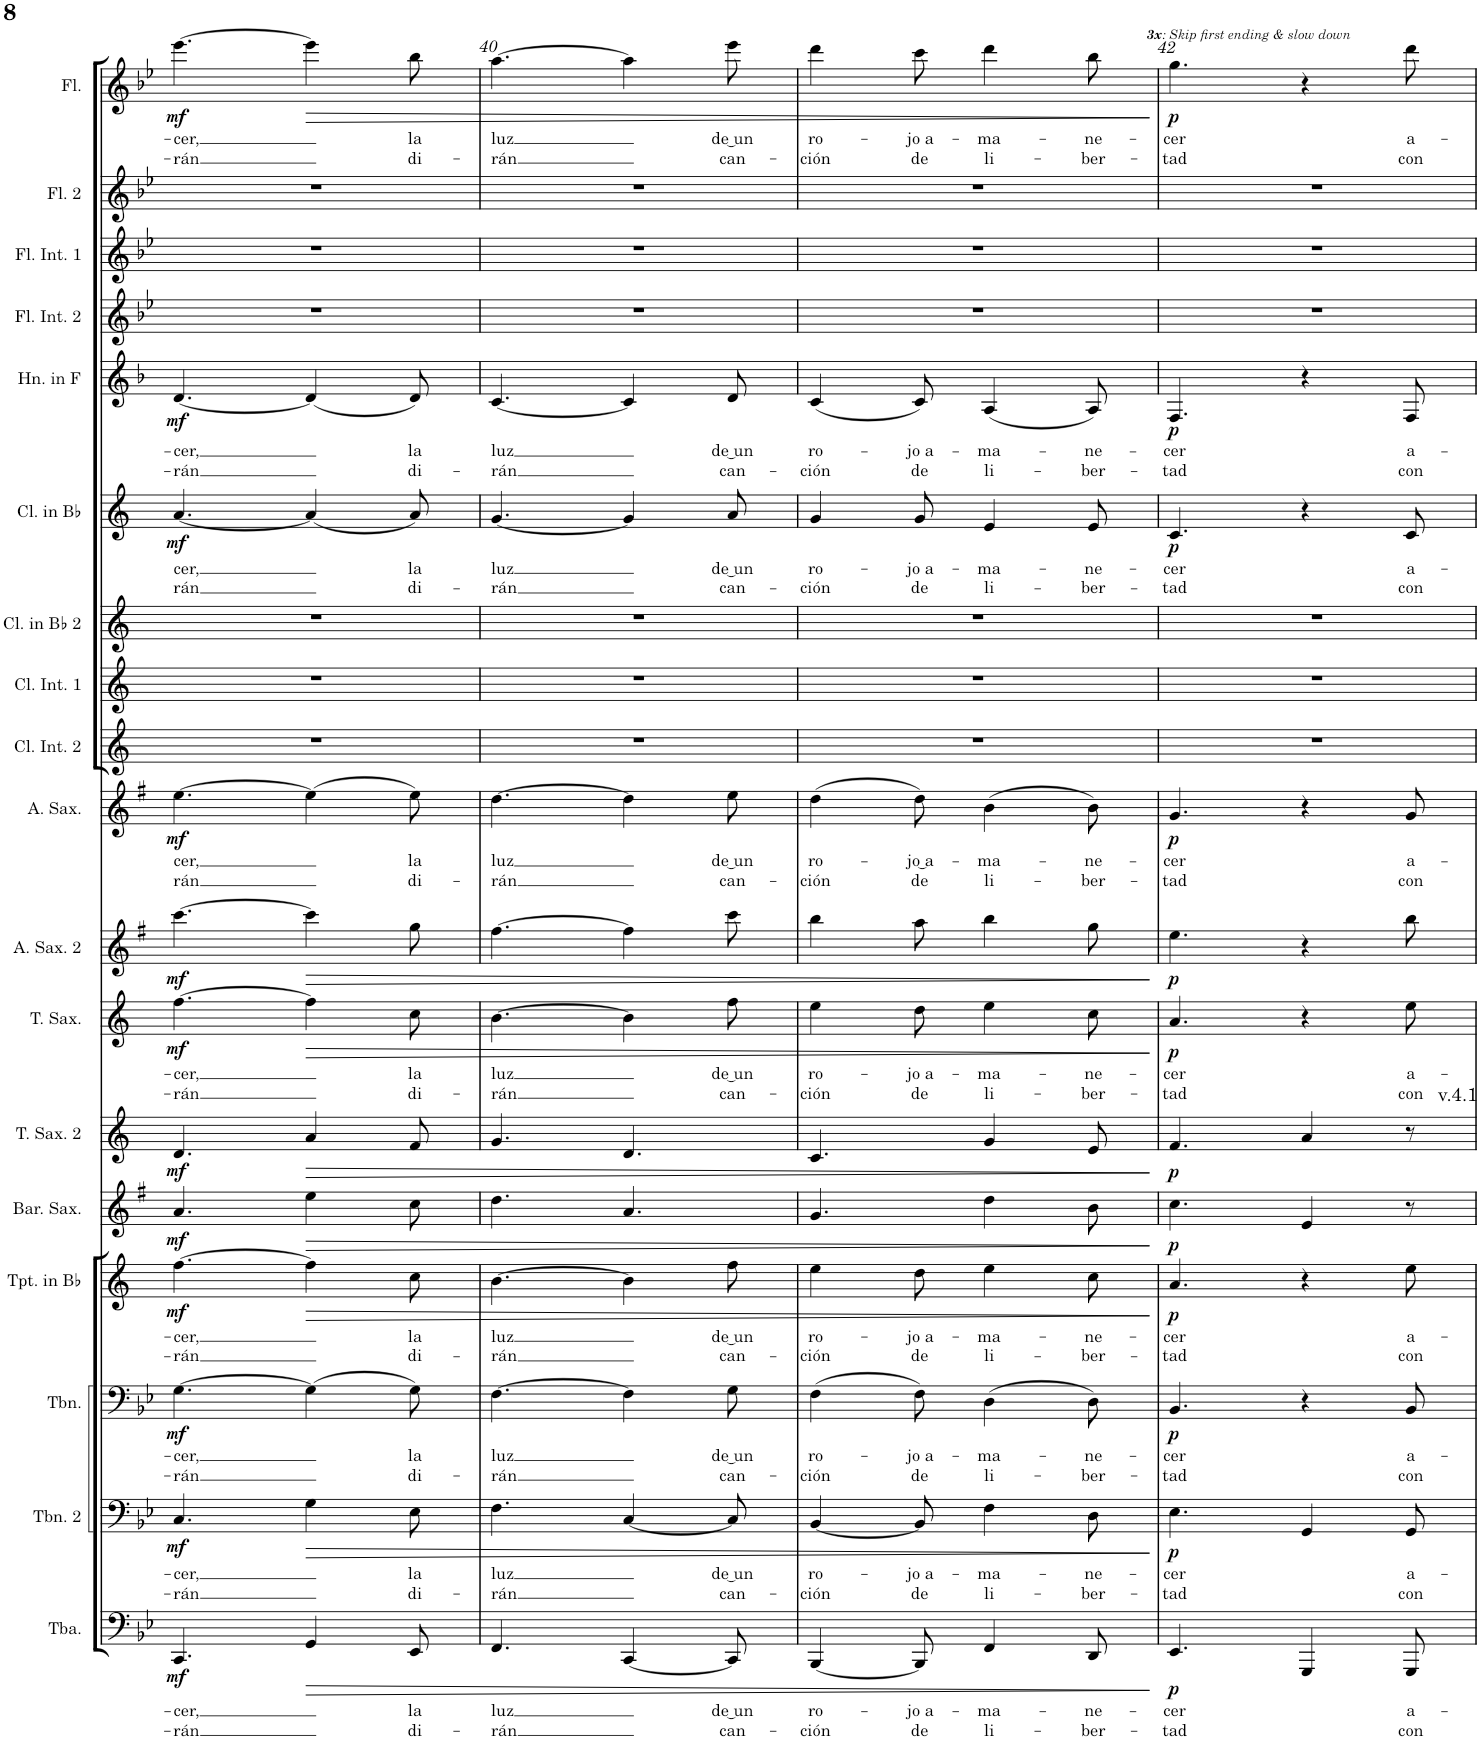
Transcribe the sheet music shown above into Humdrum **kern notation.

**kern	**text	**text	**dynam	**kern	**text	**text	**dynam	**kern	**text	**text	**dynam	**kern	**text	**text	**dynam	**kern	**dynam	**kern	**dynam	**kern	**text	**text	**dynam	**kern	**dynam	**kern	**text	**text	**dynam	**kern	**kern	**kern	**kern	**text	**text	**dynam	**kern	**text	**text	**dynam	**kern	**kern	**kern	**kern	**text	**text	**dynam
*part18	*part18	*part18	*part18	*part17	*part17	*part17	*part17	*part16	*part16	*part16	*part16	*part15	*part15	*part15	*part15	*part14	*part14	*part13	*part13	*part12	*part12	*part12	*part12	*part11	*part11	*part10	*part10	*part10	*part10	*part9	*part8	*part7	*part6	*part6	*part6	*part6	*part5	*part5	*part5	*part5	*part4	*part3	*part2	*part1	*part1	*part1	*part1
*staff18	*staff18	*staff18	*staff18	*staff17	*staff17	*staff17	*staff17	*staff16	*staff16	*staff16	*staff16	*staff15	*staff15	*staff15	*staff15	*staff14	*staff14	*staff13	*staff13	*staff12	*staff12	*staff12	*staff12	*staff11	*staff11	*staff10	*staff10	*staff10	*staff10	*staff9	*staff8	*staff7	*staff6	*staff6	*staff6	*staff6	*staff5	*staff5	*staff5	*staff5	*staff4	*staff3	*staff2	*staff1	*staff1	*staff1	*staff1
*I"Tuba	*	*	*	*I"Trombone 2	*	*	*	*I"Trombone	*	*	*	*I"Trumpet in Bb	*	*	*	*I"Baritone Saxophone	*	*I"Tenor Saxophone 2	*	*I"Tenor Saxophone	*	*	*	*I"Alto Saxophone 2	*	*I"Alto Saxophone	*	*	*	*I"Clarinet Intro 2	*I"Clarinet Intro 1	*I"Clarinet in Bb 2	*I"Clarinet in Bb	*	*	*	*I"Horn in F	*	*	*	*I"Flute Intro 2	*I"Flute Intro 1	*I"Flute 2	*I"Flute	*	*	*
*I'Tba.	*	*	*	*I'Tbn. 2	*	*	*	*I'Tbn.	*	*	*	*I'Tpt. in Bb	*	*	*	*I'Bar. Sax.	*	*I'T. Sax. 2	*	*I'T. Sax.	*	*	*	*I'A. Sax. 2	*	*I'A. Sax.	*	*	*	*I'Cl. Int. 2	*I'Cl. Int. 1	*I'Cl. in Bb 2	*I'Cl. in Bb	*	*	*	*I'Hn. in F	*	*	*	*I'Fl. Int. 2	*I'Fl. Int. 1	*I'Fl. 2	*I'Fl.	*	*	*
!!LO:PB:g=z
*clefF4	*	*	*	*clefF4	*	*	*	*clefF4	*	*	*	*clefG2	*	*	*	*clefG2	*	*clefG2	*	*clefG2	*	*	*	*clefG2	*	*clefG2	*	*	*	*clefG2	*clefG2	*clefG2	*clefG2	*	*	*	*clefG2	*	*	*	*clefG2	*clefG2	*clefG2	*clefG2	*	*	*
*	*	*	*	*	*	*	*	*	*	*	*	*Trd1c2	*	*	*	*Trd12c21	*	*Trd8c14	*	*Trd8c14	*	*	*	*Trd5c9	*	*Trd5c9	*	*	*	*Trd1c2	*Trd1c2	*Trd1c2	*Trd1c2	*	*	*	*Trd4c7	*	*	*	*	*	*	*	*	*	*
*k[b-e-]	*	*	*	*k[b-e-]	*	*	*	*k[b-e-]	*	*	*	*k[]	*	*	*	*k[f#]	*	*k[]	*	*k[]	*	*	*	*k[f#]	*	*k[f#]	*	*	*	*k[]	*k[]	*k[]	*k[]	*	*	*	*k[b-]	*	*	*	*k[b-e-]	*k[b-e-]	*k[b-e-]	*k[b-e-]	*	*	*
*M6/8	*	*	*	*M6/8	*	*	*	*M6/8	*	*	*	*M6/8	*	*	*	*M6/8	*	*M6/8	*	*M6/8	*	*	*	*M6/8	*	*M6/8	*	*	*	*M6/8	*M6/8	*M6/8	*M6/8	*	*	*	*M6/8	*	*	*	*M6/8	*M6/8	*M6/8	*M6/8	*	*	*
=39	=39	=39	=39	=39	=39	=39	=39	=39	=39	=39	=39	=39	=39	=39	=39	=39	=39	=39	=39	=39	=39	=39	=39	=39	=39	=39	=39	=39	=39	=39	=39	=39	=39	=39	=39	=39	=39	=39	=39	=39	=39	=39	=39	=39	=39	=39	=39
!	!LO:LY:b	!LO:LY:b	!LO:DY:b	!	!LO:LY:b	!LO:LY:b	!LO:DY:b	!	!LO:LY:b	!LO:LY:b	!LO:DY:b	!	!LO:LY:b	!LO:LY:b	!LO:DY:b	!	!LO:DY:b	!	!LO:DY:b	!	!LO:LY:b	!LO:LY:b	!LO:DY:b	!	!LO:DY:b	!	!LO:LY:b	!LO:LY:b	!LO:DY:b	!	!	!	!	!LO:LY:b	!LO:LY:b	!LO:DY:b	!	!LO:LY:b	!LO:LY:b	!LO:DY:b	!	!	!	!	!LO:LY:b	!LO:LY:b	!LO:DY:b
4.CC/	-cer,	-rán	mf	4.C/	-cer,	-rán	mf	[4.G\	-cer,	-rán	mf	[4.ff\	-cer,	-rán	mf	4.a/	mf	4.d/	mf	[4.ff\	-cer,	-rán	mf	[4.ccc\	mf	[4.ee\	-cer,	-rán	mf	2.r	2.r	2.r	[4.a/	-cer,	-rán	mf	[4.d/	-cer,	-rán	mf	2.r	2.r	2.r	[4.eee-\	-cer,	-rán	mf
!	!	!	!LO:HP:b	!	!	!	!LO:HP:b	!	!	!	!	!	!	!	!LO:HP:b	!	!LO:HP:b	!	!LO:HP:b	!	!	!	!LO:HP:b	!	!LO:HP:b	!	!	!	!	!	!	!	!	!	!	!	!	!	!	!	!	!	!	!	!	!	!LO:HP:b
4GG/	.	.	>	4G\	.	.	>	(4G\]	.	.	.	4ff\]	.	.	>	4ee\	>	4a/	>	4ff\]	.	.	>	4ccc\]	>	(4ee\]	.	.	.	.	.	.	(4a/]	.	.	.	(4d/]	.	.	.	.	.	.	4eee-\]	.	.	>
!	!LO:LY:b	!LO:LY:b	!	!	!LO:LY:b	!LO:LY:b	!	!	!LO:LY:b	!LO:LY:b	!	!	!LO:LY:b	!LO:LY:b	!	!	!	!	!	!	!LO:LY:b	!LO:LY:b	!	!	!	!	!LO:LY:b	!LO:LY:b	!	!	!	!	!	!LO:LY:b	!LO:LY:b	!	!	!LO:LY:b	!LO:LY:b	!	!	!	!	!	!LO:LY:b	!LO:LY:b	!
8EE-/	la	di-	.	8E-\	la	di-	.	8G\)	la	di-	.	8cc\	la	di-	.	8cc\	.	8f/	.	8cc\	la	di-	.	8gg\	.	8ee\)	la	di-	.	.	.	.	8a/)	la	di-	.	8d/)	la	di-	.	.	.	.	8bb-\	la	di-	.
=40	=40	=40	=40	=40	=40	=40	=40	=40	=40	=40	=40	=40	=40	=40	=40	=40	=40	=40	=40	=40	=40	=40	=40	=40	=40	=40	=40	=40	=40	=40	=40	=40	=40	=40	=40	=40	=40	=40	=40	=40	=40	=40	=40	=40	=40	=40	=40
!	!LO:LY:b	!LO:LY:b	!	!	!LO:LY:b	!LO:LY:b	!	!	!LO:LY:b	!LO:LY:b	!	!	!LO:LY:b	!LO:LY:b	!	!	!	!	!	!	!LO:LY:b	!LO:LY:b	!	!	!	!	!LO:LY:b	!LO:LY:b	!	!	!	!	!	!LO:LY:b	!LO:LY:b	!	!	!LO:LY:b	!LO:LY:b	!	!	!	!	!	!LO:LY:b	!LO:LY:b	!
4.FF/	luz	-rán	.	4.F\	luz	-rán	.	[4.F\	luz	-rán	.	[4.b\	luz	-rán	.	4.dd\	.	4.g/	.	[4.b\	luz	-rán	.	[4.ff#\	.	[4.dd\	luz	-rán	.	2.r	2.r	2.r	[4.g/	luz	-rán	.	[4.c/	luz	-rán	.	2.r	2.r	2.r	[4.aa\	luz	-rán	.
[4CC/	.	.	.	[4C/	.	.	.	4F\]	.	.	.	4b\]	.	.	.	4.a/	.	4.d/	.	4b\]	.	.	.	4ff#\]	.	4dd\]	.	.	.	.	.	.	4g/]	.	.	.	4c/]	.	.	.	.	.	.	4aa\]	.	.	.
!	!LO:LY:b	!LO:LY:b	!	!	!LO:LY:b	!LO:LY:b	!	!	!LO:LY:b	!LO:LY:b	!	!	!LO:LY:b	!LO:LY:b	!	!	!	!	!	!	!LO:LY:b	!LO:LY:b	!	!	!	!	!LO:LY:b	!LO:LY:b	!	!	!	!	!	!LO:LY:b	!LO:LY:b	!	!	!LO:LY:b	!LO:LY:b	!	!	!	!	!	!LO:LY:b	!LO:LY:b	!
8CC/]	de‿un	can-	.	8C/]	de‿un	can-	.	8G\	de‿un	can-	.	8ff\	de‿un	can-	.	.	.	.	.	8ff\	de‿un	can-	.	8ccc\	.	8ee\	de‿un	can-	.	.	.	.	8a/	de‿un	can-	.	8d/	de‿un	can-	.	.	.	.	8eee-\	de‿un	can-	.
=41	=41	=41	=41	=41	=41	=41	=41	=41	=41	=41	=41	=41	=41	=41	=41	=41	=41	=41	=41	=41	=41	=41	=41	=41	=41	=41	=41	=41	=41	=41	=41	=41	=41	=41	=41	=41	=41	=41	=41	=41	=41	=41	=41	=41	=41	=41	=41
!	!LO:LY:b	!LO:LY:b	!	!	!LO:LY:b	!LO:LY:b	!	!	!LO:LY:b	!LO:LY:b	!	!	!LO:LY:b	!LO:LY:b	!	!	!	!	!	!	!LO:LY:b	!LO:LY:b	!	!	!	!	!LO:LY:b	!LO:LY:b	!	!	!	!	!	!LO:LY:b	!LO:LY:b	!	!	!LO:LY:b	!LO:LY:b	!	!	!	!	!	!LO:LY:b	!LO:LY:b	!
[4BBB-/	ro-	-ción	.	[4BB-/	ro-	-ción	.	(4F\	ro-	-ción	.	4ee\	ro-	-ción	.	4.g/	.	4.c/	.	4ee\	ro-	-ción	.	4bb\	.	(4dd\	ro-	-ción	.	2.r	2.r	2.r	4g/	ro-	-ción	.	(4c/	ro-	-ción	.	2.r	2.r	2.r	4ddd\	ro-	-ción	.
!	!LO:LY:b	!LO:LY:b	!	!	!LO:LY:b	!LO:LY:b	!	!	!LO:LY:b	!LO:LY:b	!	!	!LO:LY:b	!LO:LY:b	!	!	!	!	!	!	!LO:LY:b	!LO:LY:b	!	!	!	!	!LO:LY:b	!LO:LY:b	!	!	!	!	!	!LO:LY:b	!LO:LY:b	!	!	!LO:LY:b	!LO:LY:b	!	!	!	!	!	!LO:LY:b	!LO:LY:b	!
8BBB-/]	-jo a-	de	.	8BB-/]	-jo a-	de	.	8F\)	-jo a-	de	.	8dd\	-jo a-	de	.	.	.	.	.	8dd\	-jo a-	de	.	8aa\	.	8dd\)	-jo‿a-	de	.	.	.	.	8g/	-jo a-	de	.	8c/)	-jo a-	de	.	.	.	.	8ccc\	-jo a-	de	.
!	!LO:LY:b	!LO:LY:b	!	!	!LO:LY:b	!LO:LY:b	!	!	!LO:LY:b	!LO:LY:b	!	!	!LO:LY:b	!LO:LY:b	!	!	!	!	!	!	!LO:LY:b	!LO:LY:b	!	!	!	!	!LO:LY:b	!LO:LY:b	!	!	!	!	!	!LO:LY:b	!LO:LY:b	!	!	!LO:LY:b	!LO:LY:b	!	!	!	!	!	!LO:LY:b	!LO:LY:b	!
4FF/	-ma-	li-	.	4F\	-ma-	li-	.	(4D\	-ma-	li-	.	4ee\	-ma-	li-	.	4dd\	.	4g/	.	4ee\	-ma-	li-	.	4bb\	.	(4b\	-ma-	li-	.	.	.	.	4e/	-ma-	li-	.	(4A/	-ma-	li-	.	.	.	.	4ddd\	-ma-	li-	.
!	!LO:LY:b	!LO:LY:b	!	!	!LO:LY:b	!LO:LY:b	!	!	!LO:LY:b	!LO:LY:b	!	!	!LO:LY:b	!LO:LY:b	!	!	!	!	!	!	!LO:LY:b	!LO:LY:b	!	!	!	!	!LO:LY:b	!LO:LY:b	!	!	!	!	!	!LO:LY:b	!LO:LY:b	!	!	!LO:LY:b	!LO:LY:b	!	!	!	!	!	!LO:LY:b	!LO:LY:b	!
8DD/	-ne-	-ber-	.	8D\	-ne-	-ber-	.	8D\)	-ne-	-ber-	.	8cc\	-ne-	-ber-	.	8b\	.	8e/	.	8cc\	-ne-	-ber-	.	8gg\	.	8b\)	-ne-	-ber-	.	.	.	.	8e/	-ne-	-ber-	.	8A/)	-ne-	-ber-	.	.	.	.	8bb-\	-ne-	-ber-	.
.	.	.	]	.	.	.	]	.	.	.	.	.	.	.	]	.	]	.	]	.	.	.	]	.	]	.	.	.	.	.	.	.	.	.	.	.	.	.	.	.	.	.	.	.	.	.	]
=42	=42	=42	=42	=42	=42	=42	=42	=42	=42	=42	=42	=42	=42	=42	=42	=42	=42	=42	=42	=42	=42	=42	=42	=42	=42	=42	=42	=42	=42	=42	=42	=42	=42	=42	=42	=42	=42	=42	=42	=42	=42	=42	=42	=42	=42	=42	=42
!	!LO:LY:b	!LO:LY:b	!LO:DY:b	!	!LO:LY:b	!LO:LY:b	!LO:DY:b	!	!LO:LY:b	!LO:LY:b	!LO:DY:b	!	!LO:LY:b	!LO:LY:b	!LO:DY:b	!	!LO:DY:b	!	!LO:DY:b	!	!LO:LY:b	!LO:LY:b	!LO:DY:b	!	!LO:DY:b	!	!LO:LY:b	!LO:LY:b	!LO:DY:b	!	!	!	!	!LO:LY:b	!LO:LY:b	!LO:DY:b	!	!LO:LY:b	!LO:LY:b	!LO:DY:b	!	!	!	!	!LO:LY:b	!LO:LY:b	!LO:DY:b
4.EE-/	-cer	-tad	p	4.E-\	-cer	-tad	p	4.BB-/	-cer	-tad	p	4.a/	-cer	-tad	p	4.cc\	p	4.f/	p	4.a/	-cer	-tad	p	4.ee\	p	4.g/	-cer	-tad	p	2.r	2.r	2.r	4.c/	-cer	-tad	p	4.F/	-cer	-tad	p	2.r	2.r	2.r	4.gg\	-cer	-tad	p
!	!	!	!	!	!	!	!	!	!	!	!	!	!	!	!	!	!	!	!	!	!	!	!	!	!	!	!	!	!	!	!	!	!	!	!	!	!	!	!	!	!	!	!	!LO:TX:a:Bi:t=3x	!	!	!
!	!	!	!	!	!	!	!	!	!	!	!	!	!	!	!	!	!	!	!	!	!	!	!	!	!	!	!	!	!	!	!	!	!	!	!	!	!	!	!	!	!	!	!	!LO:TX:a:t=&colon; Skip first ending & slow down	!	!	!
4GGG/	.	.	.	4GG/	.	.	.	4r	.	.	.	4r	.	.	.	4e/	.	4a/	.	4r	.	.	.	4r	.	4r	.	.	.	.	.	.	4r	.	.	.	4r	.	.	.	.	.	.	4r	.	.	.
!	!LO:LY:b	!LO:LY:b	!	!	!LO:LY:b	!LO:LY:b	!	!	!LO:LY:b	!LO:LY:b	!	!	!LO:LY:b	!LO:LY:b	!	!	!	!	!	!	!LO:LY:b	!LO:LY:b	!	!	!	!	!LO:LY:b	!LO:LY:b	!	!	!	!	!	!LO:LY:b	!LO:LY:b	!	!	!LO:LY:b	!LO:LY:b	!	!	!	!	!	!LO:LY:b	!LO:LY:b	!
8GGG/	a-	con	.	8GG/	a-	con	.	8BB-/	a-	con	.	8ee\	a-	con	.	8r	.	8r	.	8ee\	a-	con	.	8bb\	.	8g/	a-	con	.	.	.	.	8c/	a-	con	.	8F/	a-	con	.	.	.	.	8ddd\	a-	con	.
=	=	=	=	=	=	=	=	=	=	=	=	=	=	=	=	=	=	=	=	=	=	=	=	=	=	=	=	=	=	=	=	=	=	=	=	=	=	=	=	=	=	=	=	=	=	=	=
*-	*-	*-	*-	*-	*-	*-	*-	*-	*-	*-	*-	*-	*-	*-	*-	*-	*-	*-	*-	*-	*-	*-	*-	*-	*-	*-	*-	*-	*-	*-	*-	*-	*-	*-	*-	*-	*-	*-	*-	*-	*-	*-	*-	*-	*-	*-	*-
